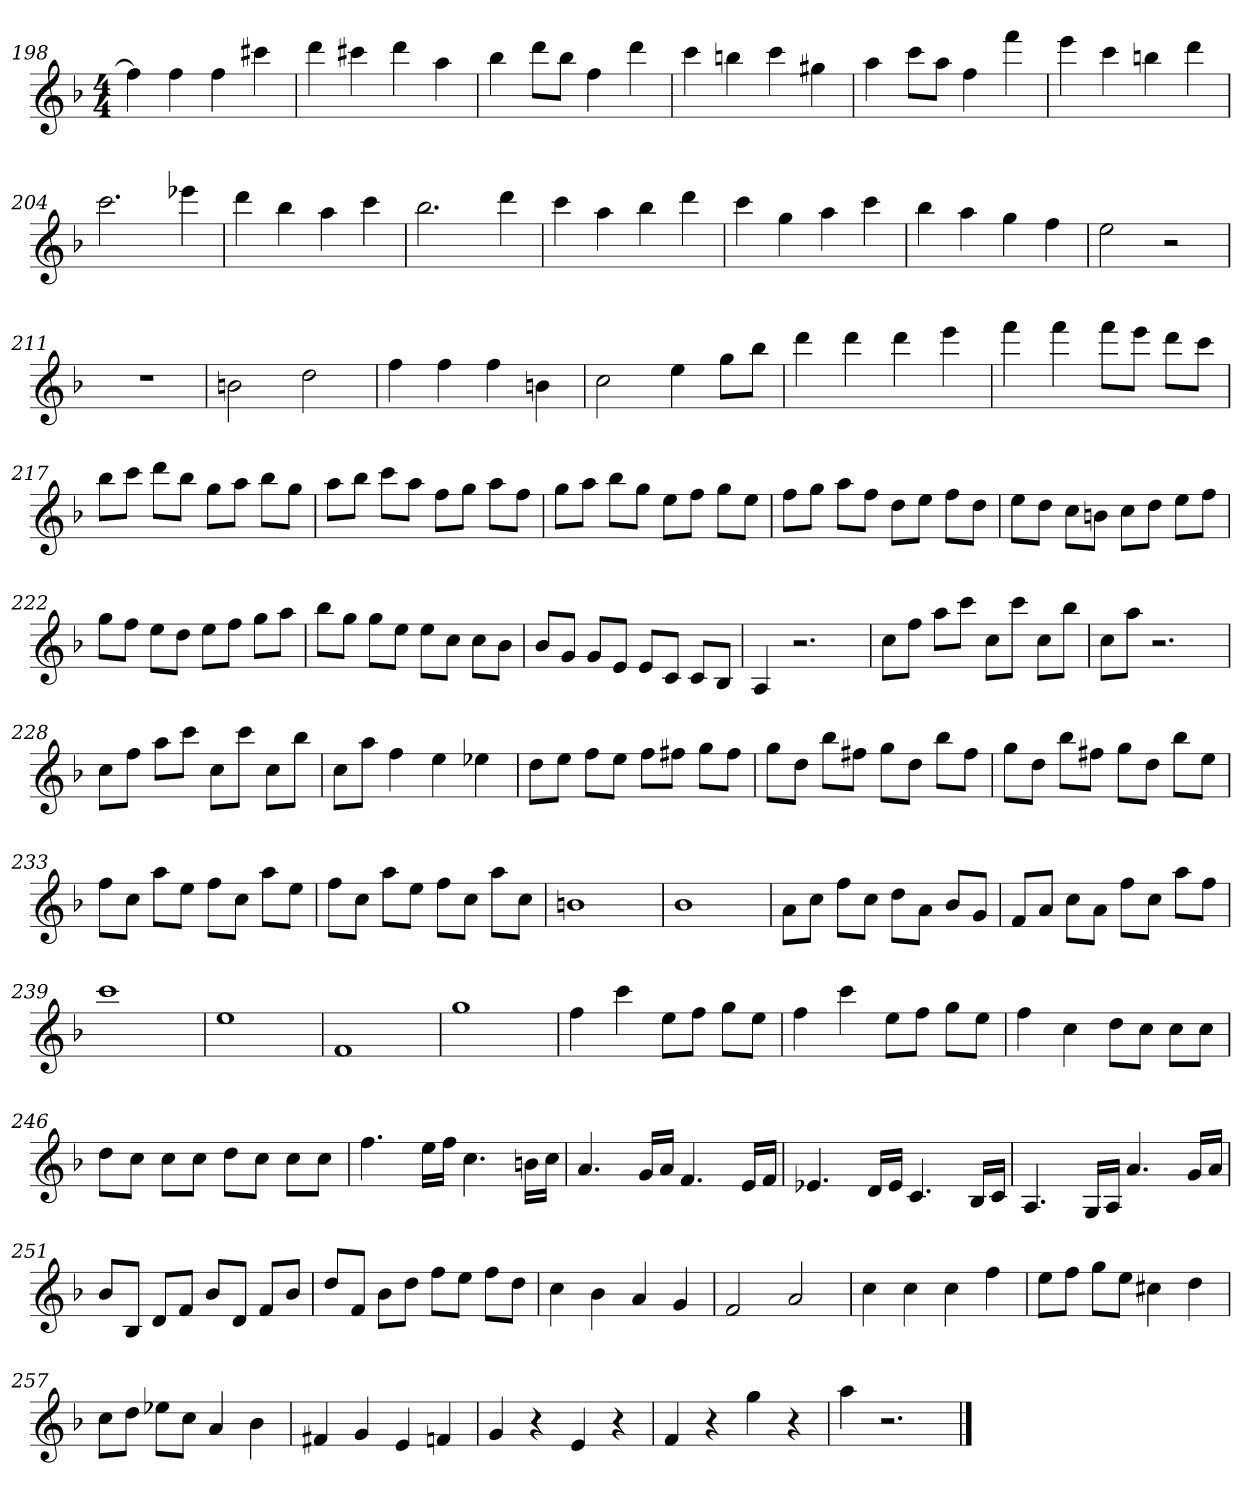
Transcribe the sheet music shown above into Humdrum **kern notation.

**kern
*part1
*staff1
*k[b-]
*F:
*M4/4
=198
4ff]
4ff
4ff
4ccc#X
=199
4ddd
4ccc#X
4ddd
4aa
=200
4bb-
8dddL
8bb-J
4ff
4ddd
=201
4ccc
4bbn
4ccc
4gg#X
=202
4aa
8cccL
8aaJ
4ff
4fff
=203
4eee
4ccc
4bbn
4ddd
=204
2.ccc
4eee-X
=205
4ddd
4bb-
4aa
4ccc
=206
2.bb-
4ddd
=207
4ccc
4aa
4bb-
4ddd
=208
4ccc
4gg
4aa
4ccc
=209
4bb-
4aa
4gg
4ff
=210
2ee
2r
=211
1r
=212
2bn
2dd
=213
4ff
4ff
4ff
4bn
=214
2cc
4ee
8ggL
8bb-J
=215
4ddd
4ddd
4ddd
4eee
=216
4fff
4fff
8fffL
8eeeJ
8dddL
8cccJ
=217
8bb-L
8cccJ
8dddL
8bb-J
8ggL
8aaJ
8bb-L
8ggJ
=218
8aaL
8bb-J
8cccL
8aaJ
8ffL
8ggJ
8aaL
8ffJ
=219
8ggL
8aaJ
8bb-L
8ggJ
8eeL
8ffJ
8ggL
8eeJ
=220
8ffL
8ggJ
8aaL
8ffJ
8ddL
8eeJ
8ffL
8ddJ
=221
8eeL
8ddJ
8ccL
8bnJ
8ccL
8ddJ
8eeL
8ffJ
=222
8ggL
8ffJ
8eeL
8ddJ
8eeL
8ffJ
8ggL
8aaJ
=223
8bb-L
8ggJ
8ggL
8eeJ
8eeL
8ccJ
8ccL
8b-J
=224
8b-L
8gJ
8gL
8eJ
8eL
8cJ
8cL
8B-J
=225
4A
2.r
=226
8ccL
8ffJ
8aaL
8cccJ
8ccL
8cccJ
8ccL
8bb-J
=227
8ccL
8aaJ
2.r
=228
8ccL
8ffJ
8aaL
8cccJ
8ccL
8cccJ
8ccL
8bb-J
=229
8ccL
8aaJ
4ff
4ee
4ee-X
=230
8ddL
8eeJ
8ffL
8eeJ
8ffL
8ff#XJ
8ggL
8ff#J
=231
8ggL
8ddJ
8bb-L
8ff#XJ
8ggL
8ddJ
8bb-L
8ff#J
=232
8ggL
8ddJ
8bb-L
8ff#XJ
8ggL
8ddJ
8bb-L
8eeJ
=233
8ffL
8ccJ
8aaL
8eeJ
8ffL
8ccJ
8aaL
8eeJ
=234
8ffL
8ccJ
8aaL
8eeJ
8ffL
8ccJ
8aaL
8ccJ
=235
1bn
=236
1b-
=237
8aL
8ccJ
8ffL
8ccJ
8ddL
8aJ
8b-L
8gJ
=238
8fL
8aJ
8ccL
8aJ
8ffL
8ccJ
8aaL
8ffJ
=239
1ccc
=240
1ee
=241
1f
=242
1gg
=243
4ff
4ccc
8eeL
8ffJ
8ggL
8eeJ
=244
4ff
4ccc
8eeL
8ffJ
8ggL
8eeJ
=245
4ff
4cc
8ddL
8ccJ
8ccL
8ccJ
=246
8ddL
8ccJ
8ccL
8ccJ
8ddL
8ccJ
8ccL
8ccJ
=247
4.ff
16eeLL
16ffJJ
4.cc
16bnLL
16ccJJ
=248
4.a
16gLL
16aJJ
4.f
16eLL
16fJJ
=249
4.e-X
16dLL
16e-JJ
4.c
16B-LL
16cJJ
=250
4.A
16GLL
16AJJ
4.a
16gLL
16aJJ
=251
8b-L
8B-J
8dL
8fJ
8b-L
8dJ
8fL
8b-J
=252
8ddL
8fJ
8b-L
8ddJ
8ffL
8eeJ
8ffL
8ddJ
=253
4cc
4b-
4a
4g
=254
2f
2a
=255
4cc
4cc
4cc
4ff
=256
8eeL
8ffJ
8ggL
8eeJ
4cc#X
4dd
=257
8ccL
8ddJ
8ee-XL
8ccJ
4a
4b-
=258
4f#X
4g
4e
4fn
=259
4g
4r
4e
4r
=260
4f
4r
4gg
4r
=261
4aa
2.r
==
*-
